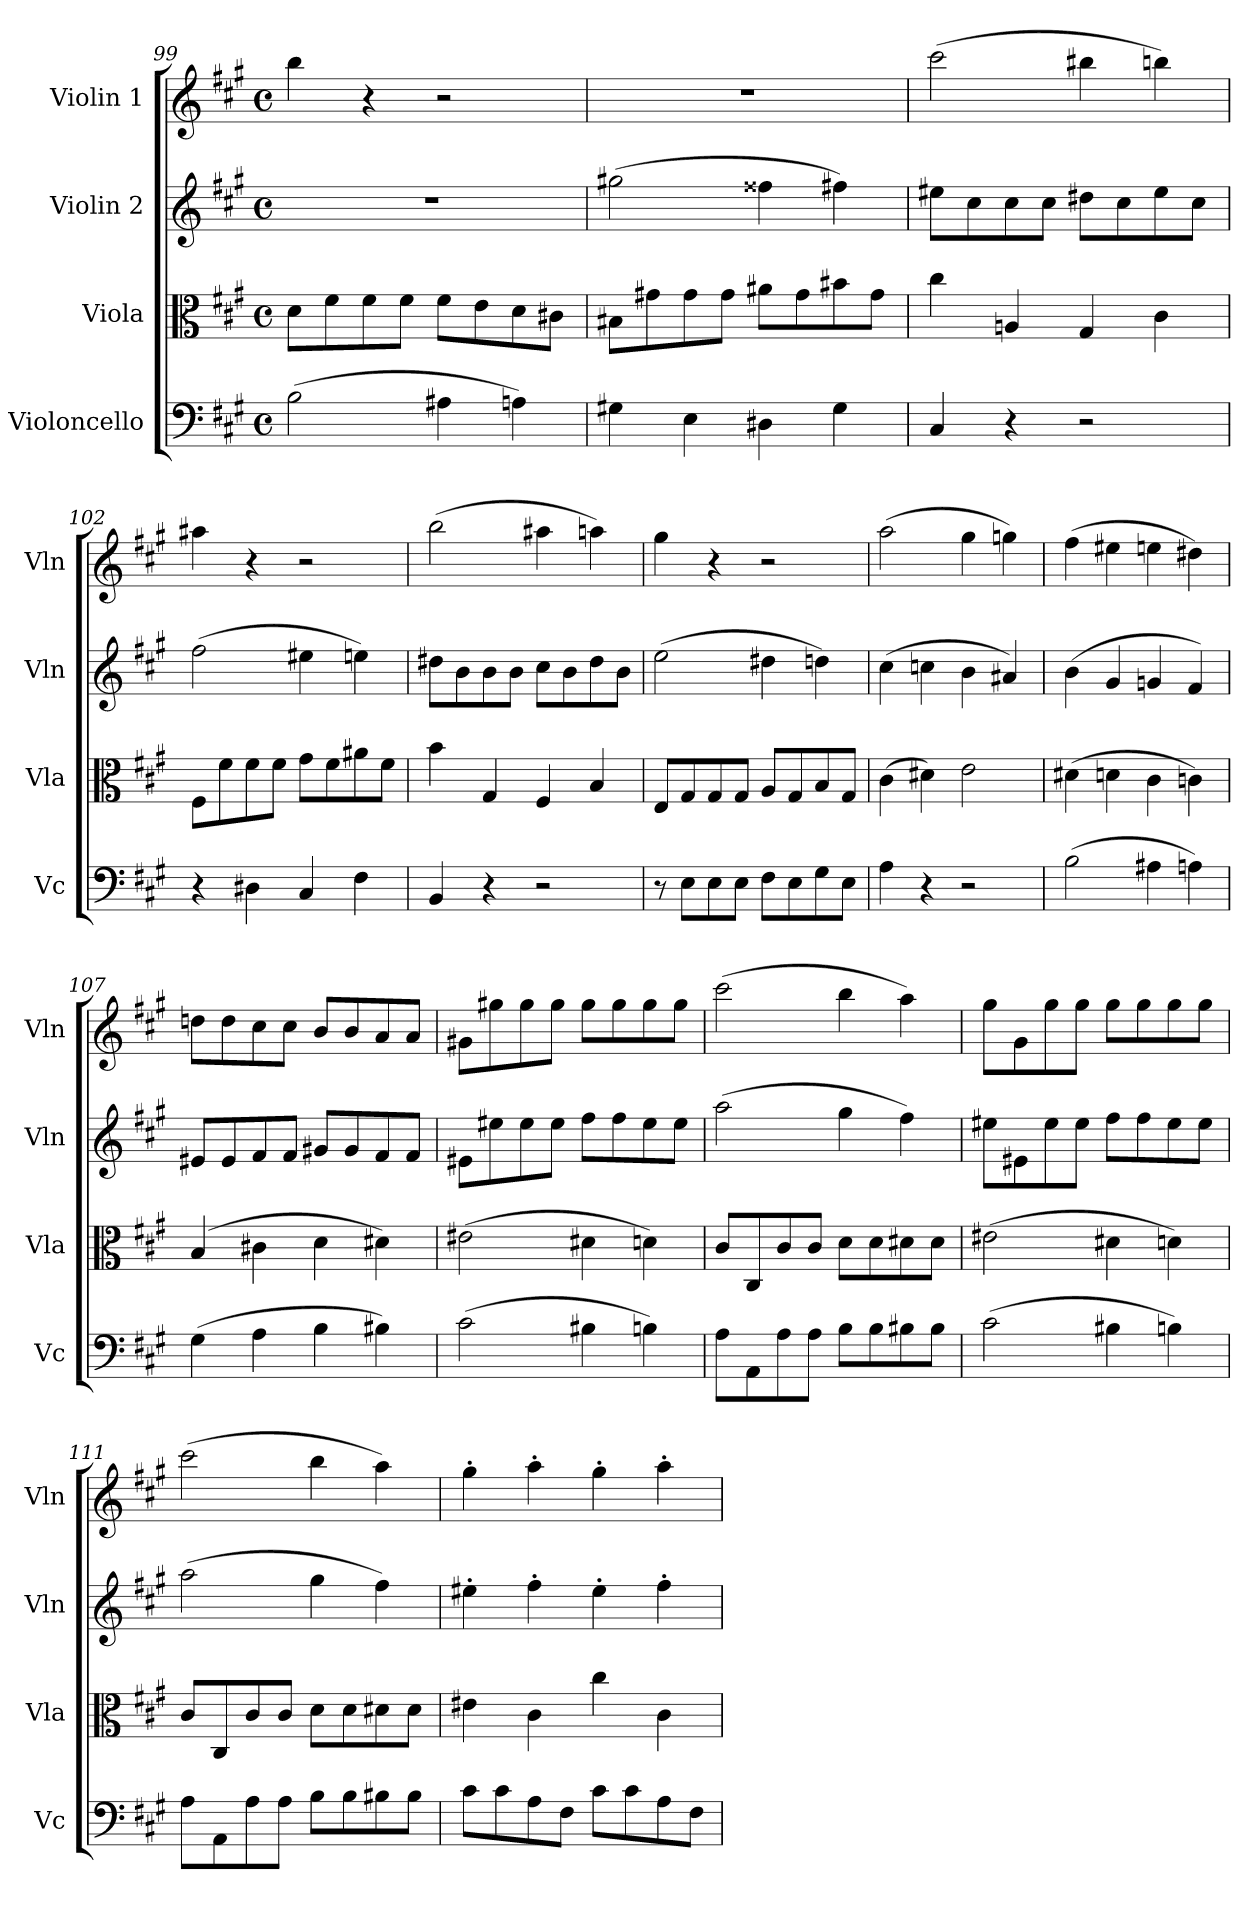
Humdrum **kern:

**kern	**kern	**kern	**kern
*part4	*part3	*part2	*part1
*staff4	*staff3	*staff2	*staff1
*I"Violoncello	*I"Viola	*I"Violin 2	*I"Violin 1
*I'Vc	*I'Vla	*I'Vln	*I'Vln
*clefF4	*clefC3	*clefG2	*clefG2
*k[f#c#g#]	*k[f#c#g#]	*k[f#c#g#]	*k[f#c#g#]
*M4/4	*M4/4	*M4/4	*M4/4
*met(c)	*met(c)	*met(c)	*met(c)
=99	=99	=99	=99
(2B\	8d\L	1r	4bb\
.	8f#\	.	.
.	8f#\	.	4r
.	8f#\J	.	.
4A#X\	8f#\L	.	2r
.	8e\	.	.
4An\)	8d\	.	.
.	8c#X\J	.	.
!!LO:LB:g=z
=100	=100	=100	=100
4G#X\	8B#X\L	(2gg#X\	1r
.	8g#X\	.	.
4E\	8g#\	.	.
.	8g#\J	.	.
4D#X\	8a#X\L	4ff##X\	.
.	8g#\	.	.
4G#\	8b#X\	4ff#X\)	.
.	8g#\J	.	.
=101	=101	=101	=101
4C#/	4cc#\	8ee#X\L	(2ccc#\
.	.	8cc#\	.
4r	4An/	8cc#\	.
.	.	8cc#\J	.
2r	4G#/	8dd#X\L	4bb#X\
.	.	8cc#\	.
.	4c#\	8ee#\	4bbn\)
.	.	8cc#\J	.
!!LO:LB:g=z
=102	=102	=102	=102
4r	8F#\L	(2ff#\	4aa#X\
.	8f#\	.	.
4D#X\	8f#\	.	4r
.	8f#\J	.	.
4C#/	8g#\L	4ee#X\	2r
.	8f#\	.	.
4F#\	8a#X\	4een\)	.
.	8f#\J	.	.
=103	=103	=103	=103
4BB/	4b\	8dd#X\L	(2bb\
.	.	8b\	.
4r	4G#/	8b\	.
.	.	8b\J	.
2r	4F#/	8cc#\L	4aa#X\
.	.	8b\	.
.	4B/	8dd#\	4aan\)
.	.	8b\J	.
=104	=104	=104	=104
8r	8E/L	(2ee\	4gg#\
8E\L	8G#/	.	.
8E\	8G#/	.	4r
8E\J	8G#/J	.	.
8F#\L	8A/L	4dd#X\	2r
8E\	8G#/	.	.
8G#\	8B/	4ddn\)	.
8E\J	8G#/J	.	.
=105	=105	=105	=105
4A\	(4c#\	(4cc#\	(2aa\
4r	4d#X\)	4ccn\	.
2r	2e\	4b\	4gg#\
.	.	4a#X/)	4ggn\)
=106	=106	=106	=106
(2B\	(4d#X\	(4b\	(4ff#\
.	4dn\	4g#/	4ee#X\
4A#X\	4c#\	4gn/	4een\
4An\)	4cn\)	4f#/)	4dd#X\)
=107	=107	=107	=107
(4G#\	(4B/	8e#X/L	8ddn\L
.	.	8e#/	8dd\
4A\	4c#X\	8f#/	8cc#\
.	.	8f#/J	8cc#\J
4B\	4d\	8g#X/L	8b/L
.	.	8g#/	8b/
4B#X\)	4d#X\)	8f#/	8a/
.	.	8f#/J	8a/J
!!LO:PB:g=z
=108	=108	=108	=108
(2c#\	(2e#X\	8e#X\L	8g#X\L
.	.	8ee#X\	8gg#X\
.	.	8ee#\	8gg#\
.	.	8ee#\J	8gg#\J
4B#X\	4d#X\	8ff#\L	8gg#\L
.	.	8ff#\	8gg#\
4Bn\)	4dn\)	8ee#\	8gg#\
.	.	8ee#\J	8gg#\J
=109	=109	=109	=109
8A\L	8c#/L	(2aa\	(2ccc#\
8AA\	8C#/	.	.
8A\	8c#/	.	.
8A\J	8c#/J	.	.
8B\L	8d\L	4gg#\	4bb\
8B\	8d\	.	.
8B#X\	8d#X\	4ff#\)	4aa\)
8B#\J	8d#\J	.	.
=110	=110	=110	=110
(2c#\	(2e#X\	8ee#X\L	8gg#\L
.	.	8e#X\	8g#\
.	.	8ee#\	8gg#\
.	.	8ee#\J	8gg#\J
4B#X\	4d#X\	8ff#\L	8gg#\L
.	.	8ff#\	8gg#\
4Bn\)	4dn\)	8ee#\	8gg#\
.	.	8ee#\J	8gg#\J
!!LO:LB:g=z
=111	=111	=111	=111
8A\L	8c#/L	(2aa\	(2ccc#\
8AA\	8C#/	.	.
8A\	8c#/	.	.
8A\J	8c#/J	.	.
8B\L	8d\L	4gg#\	4bb\
8B\	8d\	.	.
8B#X\	8d#X\	4ff#\)	4aa\)
8B#\J	8d#\J	.	.
=112	=112	=112	=112
8c#\L	4e#X\	4ee#X'\	4gg#'\
8c#\	.	.	.
8A\	4c#\	4ff#'\	4aa'\
8F#\J	.	.	.
8c#\L	4cc#\	4ee#'\	4gg#'\
8c#\	.	.	.
8A\	4c#\	4ff#'\	4aa'\
8F#\J	.	.	.
=	=	=	=
*-	*-	*-	*-
